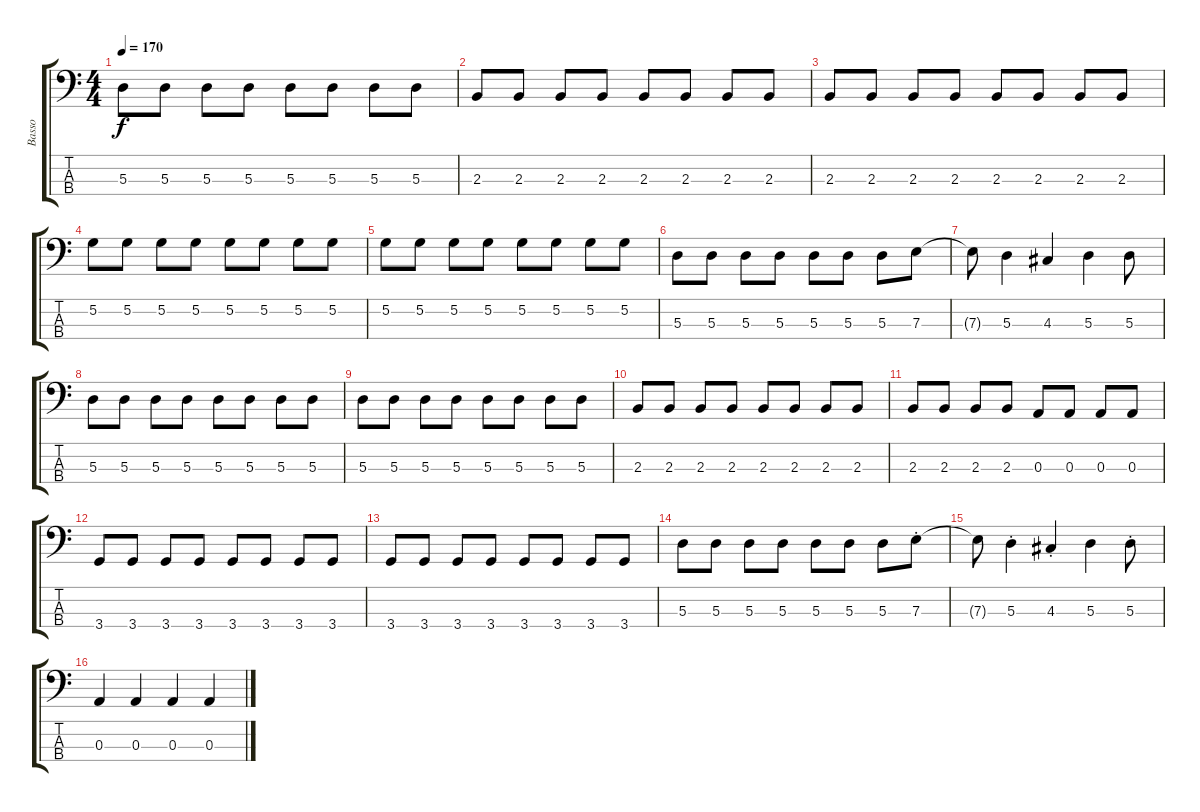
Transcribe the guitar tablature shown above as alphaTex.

\track ("Basso" "Basso") {instrument electricbassfinger}
\staff {score tabs}
\tuning (G2 D2 A1 E1) {hide}
\ts (4 4)
\tempo 170
\clef f4
\ks c
5.3.8{dy f} 5.3.8 5.3.8 5.3.8 5.3.8 5.3.8 5.3.8 5.3.8 |
2.3.8 2.3.8 2.3.8 2.3.8 2.3.8 2.3.8 2.3.8 2.3.8 |
2.3.8 2.3.8 2.3.8 2.3.8 2.3.8 2.3.8 2.3.8 2.3.8 |
5.2.8 5.2.8 5.2.8 5.2.8 5.2.8 5.2.8 5.2.8 5.2.8 |
5.2.8 5.2.8 5.2.8 5.2.8 5.2.8 5.2.8 5.2.8 5.2.8 |
5.3.8 5.3.8 5.3.8 5.3.8 5.3.8 5.3.8 5.3.8 7.3.8 |
7.3{t}.8 5.3.4 4.3.4 5.3.4 5.3.8 |
5.3.8 5.3.8 5.3.8 5.3.8 5.3.8 5.3.8 5.3.8 5.3.8 |
5.3.8 5.3.8 5.3.8 5.3.8 5.3.8 5.3.8 5.3.8 5.3.8 |
2.3.8 2.3.8 2.3.8 2.3.8 2.3.8 2.3.8 2.3.8 2.3.8 |
2.3.8 2.3.8 2.3.8 2.3.8 0.3.8 0.3.8 0.3.8 0.3.8 |
3.4.8 3.4.8 3.4.8 3.4.8 3.4.8 3.4.8 3.4.8 3.4.8 |
3.4.8 3.4.8 3.4.8 3.4.8 3.4.8 3.4.8 3.4.8 3.4.8 |
5.3.8 5.3.8 5.3.8 5.3.8 5.3.8 5.3.8 5.3.8 7.3{st}.8 |
7.3{t}.8 5.3{st}.4 4.3{st}.4 5.3.4 5.3{st}.8 |
0.3.4 0.3.4 0.3.4 0.3.4
